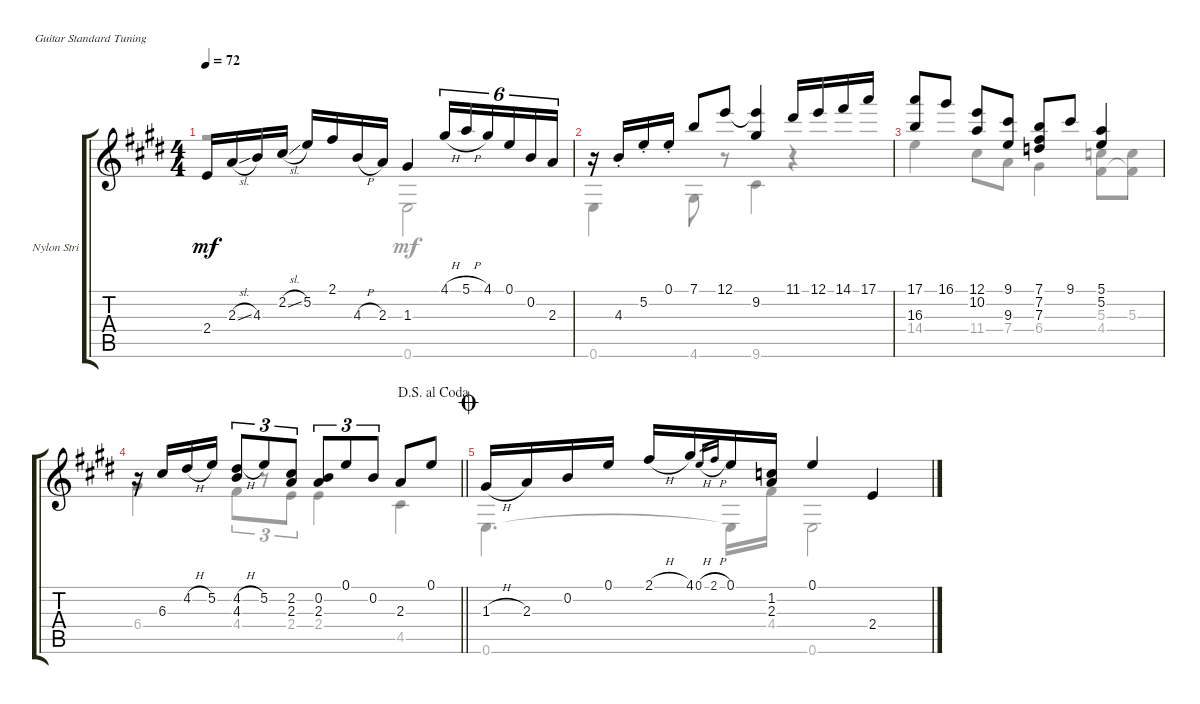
\bracketExtendMode groupsimilarinstruments
\firstSystemTrackNameOrientation horizontal
\otherSystemsTrackNameOrientation horizontal
\track ("Nylon Stringed Guitar" "Nylon Stri") {instrument acousticguitarnylon}
\staff {score tabs}
\tuning (E4 B3 G3 D3 A2 E2)
\voice
\ts (4 4)
\tempo 72
\clef g2
\ks e
2.4.16{dy mf} 2.3{sl}.16 4.3.16 2.2{sl}.16 5.2.16 2.1.16 4.3{h}.16 2.3.16 1.3.4 4.1{h}.16{tu (6 4)} 5.1{h}.16{tu (6 4)} 4.1.16{tu (6 4)} 0.1.16{tu (6 4)} 0.2.16{tu (6 4)} 2.3.16{tu (6 4)} |
r.16 4.3{st}.16 5.2{st}.16 0.1{st}.16 7.1.8 12.1.8 (12.1{t} 9.2).4 11.1.16 12.1.16 14.1.16 17.1.16 |
(17.1 16.3).8 16.1.8 (12.1 10.2).8 (9.1 9.3).8 (7.1 7.2 7.3).8 9.1.8 (5.1 5.2).4 |
\jump dalsegnoalcoda
\barLineRight lightlight
r.16 6.3.16 4.2{h}.16 5.2.16 (4.2{h} 4.3).8{tu (3 2)} 5.2.8{tu (3 2)} (2.2 2.3).8{tu (3 2)} (0.2 2.3).8{tu (3 2)} 0.1.8{tu (3 2)} 0.2.8{tu (3 2)} 2.3.8 0.1.8 |
\jump coda
1.3{h}.16 2.3.16 0.2.16 0.1.16 2.1{h}.16 4.1.16 0.1{h}.16{gr} 2.1{h}.16{gr} 0.1.16 (1.2 2.3).16 0.1.4 2.4.4
\voice
\clef g2
\ottava regular
\simile none
\ks e
r.2{dy mf} 0.6.2 |
0.6.4 4.6.8 r.8 9.6.4 r.4 |
14.4.4 11.4.8 7.4.8 6.4.4 (5.3 4.4).8 (5.3 4.4{t}).8 |
\barLineRight lightlight
6.4.4 4.4.8{tu (3 2)} r.8{tu (3 2)} 2.4.8{tu (3 2)} 2.4.4 4.5.4 |
0.6.4{d} 0.6{t}.16 4.4.16 0.6.2
